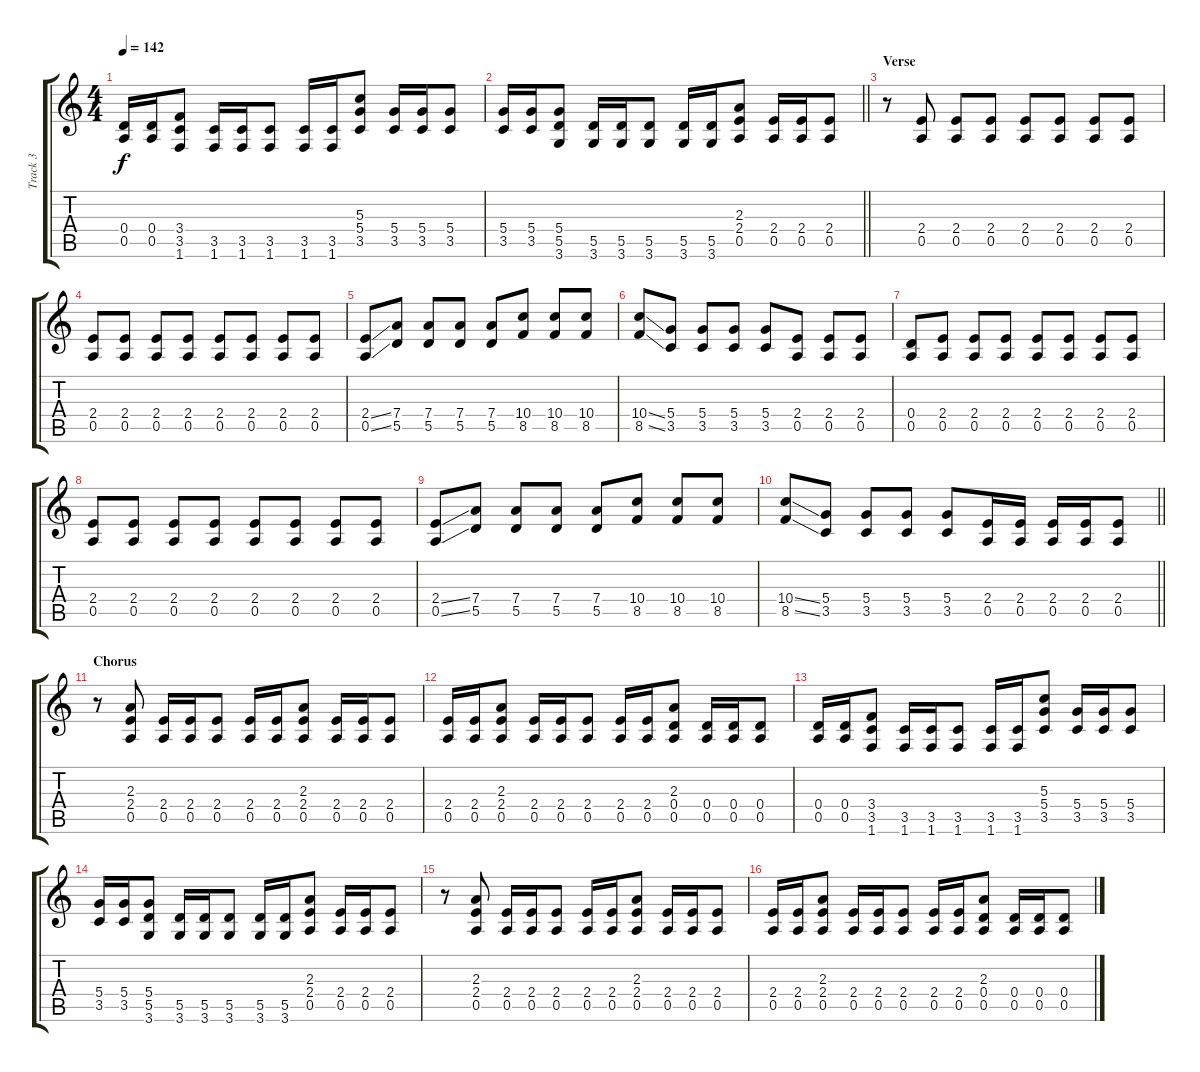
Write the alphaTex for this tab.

\track ("Track 3" "Track 3") {instrument distortionguitar}
\staff {score tabs}
\tuning (E4 B3 G3 D3 A2 E2) {hide}
\ts (4 4)
\tempo 142
\clef g2
\ks c
(0.4 0.5).16{dy f} (0.4 0.5).16 (3.4 3.5 1.6).8 (3.5 1.6).16 (3.5 1.6).16 (3.5 1.6).8 (3.5 1.6).16 (3.5 1.6).16 (5.3 5.4 3.5).8 (5.4 3.5).16 (5.4 3.5).16 (5.4 3.5).8 |
\barLineRight lightlight
(5.4 3.5).16 (5.4 3.5).16 (5.4 5.5 3.6).8 (5.5 3.6).16 (5.5 3.6).16 (5.5 3.6).8 (5.5 3.6).16 (5.5 3.6).16 (2.3 2.4 0.5).8 (2.4 0.5).16 (2.4 0.5).16 (2.4 0.5).8 |
\section ("" "Verse")
r.8 (2.4 0.5).8 (2.4 0.5).8 (2.4 0.5).8 (2.4 0.5).8 (2.4 0.5).8 (2.4 0.5).8 (2.4 0.5).8 |
(2.4 0.5).8 (2.4 0.5).8 (2.4 0.5).8 (2.4 0.5).8 (2.4 0.5).8 (2.4 0.5).8 (2.4 0.5).8 (2.4 0.5).8 |
(2.4{ss} 0.5{ss}).8 (7.4 5.5).8 (7.4 5.5).8 (7.4 5.5).8 (7.4 5.5).8 (10.4 8.5).8 (10.4 8.5).8 (10.4 8.5).8 |
(10.4{ss} 8.5{ss}).8 (5.4 3.5).8 (5.4 3.5).8 (5.4 3.5).8 (5.4 3.5).8 (2.4 0.5).8 (2.4 0.5).8 (2.4 0.5).8 |
(0.4 0.5).8 (2.4 0.5).8 (2.4 0.5).8 (2.4 0.5).8 (2.4 0.5).8 (2.4 0.5).8 (2.4 0.5).8 (2.4 0.5).8 |
(2.4 0.5).8 (2.4 0.5).8 (2.4 0.5).8 (2.4 0.5).8 (2.4 0.5).8 (2.4 0.5).8 (2.4 0.5).8 (2.4 0.5).8 |
(2.4{ss} 0.5{ss}).8 (7.4 5.5).8 (7.4 5.5).8 (7.4 5.5).8 (7.4 5.5).8 (10.4 8.5).8 (10.4 8.5).8 (10.4 8.5).8 |
\barLineRight lightlight
(10.4{ss} 8.5{ss}).8 (5.4 3.5).8 (5.4 3.5).8 (5.4 3.5).8 (5.4 3.5).8 (2.4 0.5).16 (2.4 0.5).16 (2.4 0.5).16 (2.4 0.5).16 (2.4 0.5).8 |
\section ("" "Chorus")
r.8 (2.3 2.4 0.5).8 (2.4 0.5).16 (2.4 0.5).16 (2.4 0.5).8 (2.4 0.5).16 (2.4 0.5).16 (2.3 2.4 0.5).8 (2.4 0.5).16 (2.4 0.5).16 (2.4 0.5).8 |
(2.4 0.5).16 (2.4 0.5).16 (2.3 2.4 0.5).8 (2.4 0.5).16 (2.4 0.5).16 (2.4 0.5).8 (2.4 0.5).16 (2.4 0.5).16 (2.3 0.4 0.5).8 (0.4 0.5).16 (0.4 0.5).16 (0.4 0.5).8 |
(0.4 0.5).16 (0.4 0.5).16 (3.4 3.5 1.6).8 (3.5 1.6).16 (3.5 1.6).16 (3.5 1.6).8 (3.5 1.6).16 (3.5 1.6).16 (5.3 5.4 3.5).8 (5.4 3.5).16 (5.4 3.5).16 (5.4 3.5).8 |
(5.4 3.5).16 (5.4 3.5).16 (5.4 5.5 3.6).8 (5.5 3.6).16 (5.5 3.6).16 (5.5 3.6).8 (5.5 3.6).16 (5.5 3.6).16 (2.3 2.4 0.5).8 (2.4 0.5).16 (2.4 0.5).16 (2.4 0.5).8 |
r.8 (2.3 2.4 0.5).8 (2.4 0.5).16 (2.4 0.5).16 (2.4 0.5).8 (2.4 0.5).16 (2.4 0.5).16 (2.3 2.4 0.5).8 (2.4 0.5).16 (2.4 0.5).16 (2.4 0.5).8 |
(2.4 0.5).16 (2.4 0.5).16 (2.3 2.4 0.5).8 (2.4 0.5).16 (2.4 0.5).16 (2.4 0.5).8 (2.4 0.5).16 (2.4 0.5).16 (2.3 0.4 0.5).8 (0.4 0.5).16 (0.4 0.5).16 (0.4 0.5).8
